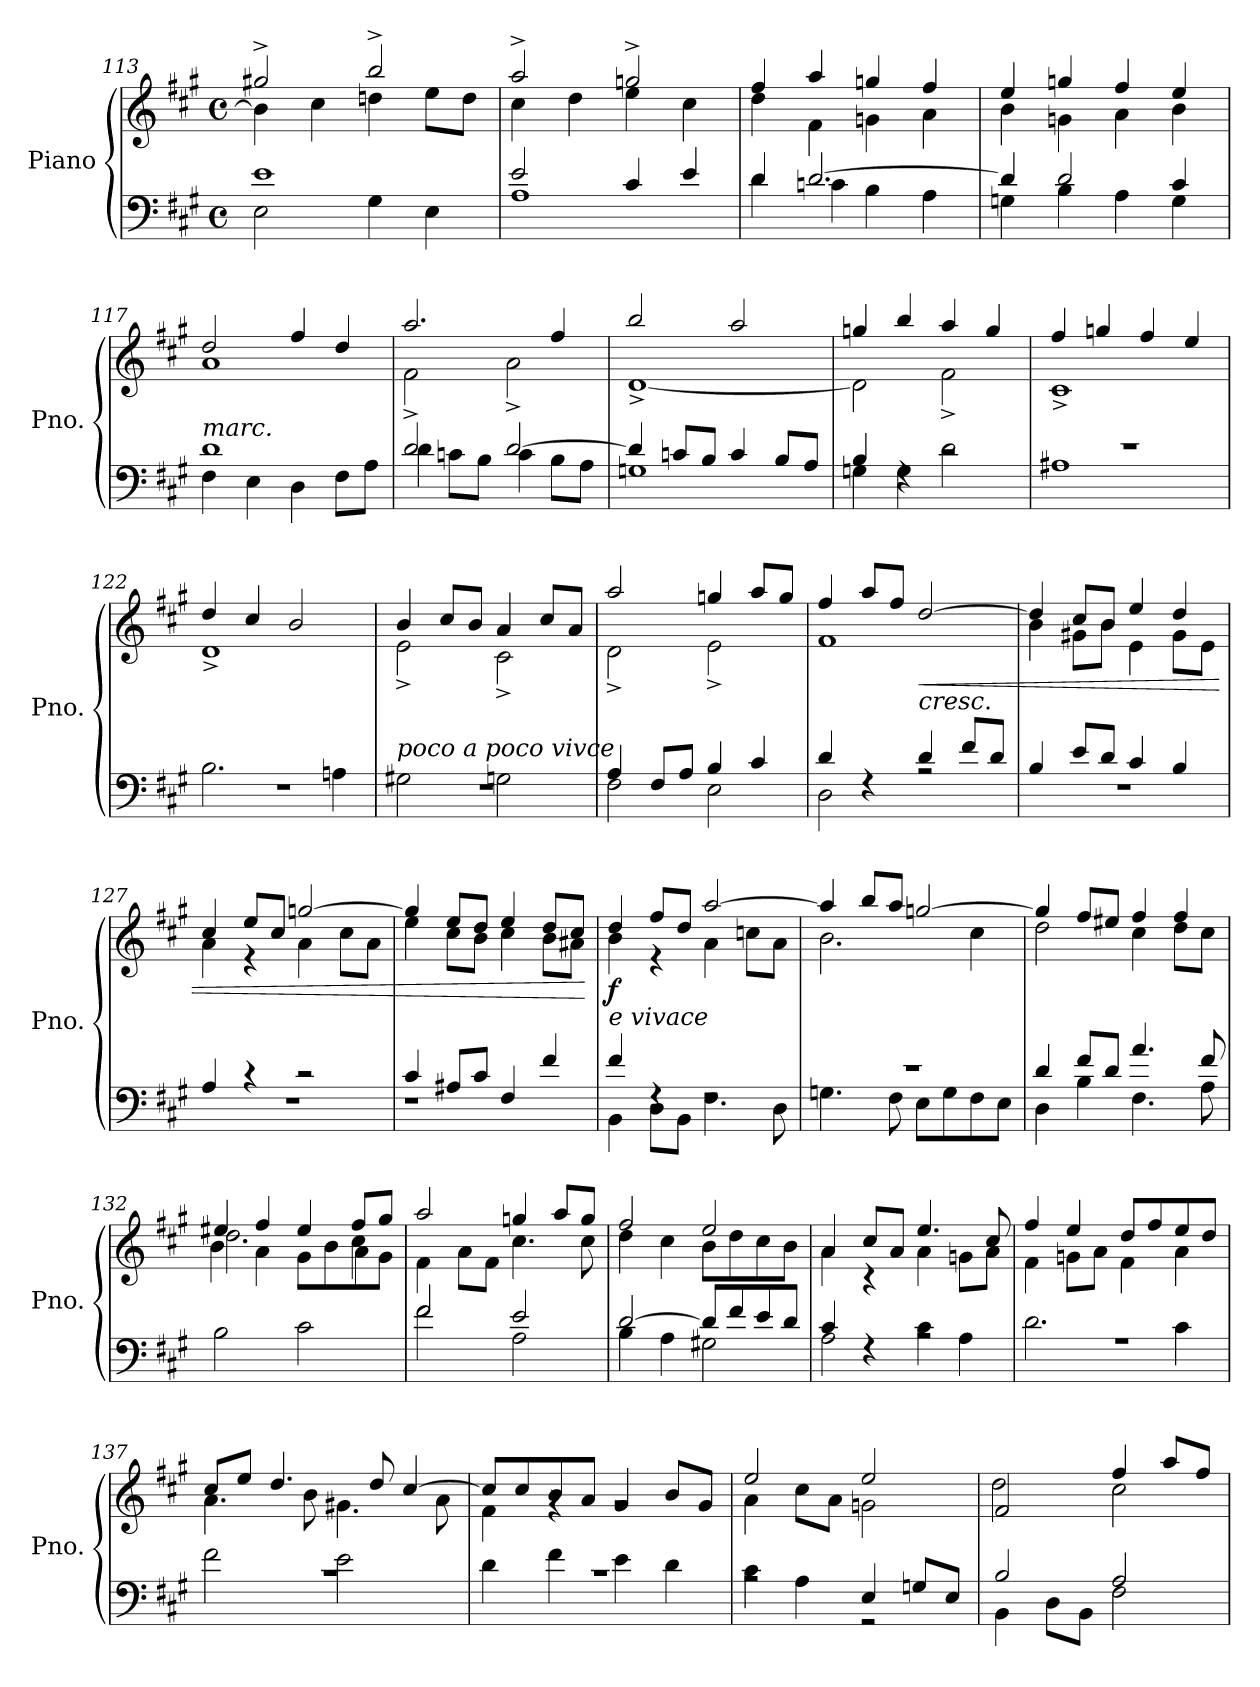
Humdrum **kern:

**kern	**kern	**dynam
*part1	*part1	*part1
*staff2	*staff1	*staff1/2
*I"Piano	*	*
*I'Pno.	*	*
!!LO:LB:g=z
*clefF4	*clefG2	*
*k[f#c#g#]	*k[f#c#g#]	*
*M4/4	*M4/4	*
*met(c)	*met(c)	*
=113	=113	=113
*^	*^	*
1e	2E\	2gg#X^/	4b\]	.
.	.	.	4cc#\	.
.	4G#\	2bb^/	4ddn\	.
.	4E\	.	8ee\L	.
.	.	.	8dd\J	.
=114	=114	=114	=114	=114
2e/	1A	2aa^/	4cc#\	.
.	.	.	4dd\	.
4c#/	.	2ggn^/	4ee\	.
4e/	.	.	4cc#\	.
=115	=115	=115	=115	=115
4d/	4d\	4ff#/	4dd\	.
[2.d/	4cn\	4aa/	4f#\	.
.	4B\	4ggn/	4gn\	.
.	4A\	4ff#/	4a\	.
=116	=116	=116	=116	=116
4d/]	4Gn\	4ee/	4b\	.
2d/	4B\	4ggn/	4gn\	.
.	4A\	4ff#/	4a\	.
4c#/	4G\	4ee/	4b\	.
=117	=117	=117	=117	=117
!LO:TX:a:i:t=marc.	!	!	!	!
1d	4F#\	2dd/	1a	.
.	4E\	.	.	.
.	4D\	4ff#/	.	.
.	8F#\L	4dd/	.	.
.	8A\J	.	.	.
=118	=118	=118	=118	=118
2d/	4d\	2.aa/	2f#^\	.
.	8cn\L	.	.	.
.	8B\J	.	.	.
[2d/	4c\	.	2a^\	.
.	8B\L	4ff#/	.	.
.	8A\J	.	.	.
=119	=119	=119	=119	=119
4d/]	1Gn	2bb/	[1d^	.
8cn/L	.	.	.	.
8B/J	.	.	.	.
4c/	.	2aa/	.	.
8B/L	.	.	.	.
8A/J	.	.	.	.
=120	=120	=120	=120	=120
4B/	4Gn\	4ggn/	2d\]	.
4rF	4G\	4bb/	.	.
2rc	2d\	4aa/	2f#^\	.
.	.	4gg/	.	.
=121	=121	=121	=121	=121
1r	1A#X	4ff#/	1c#^	.
.	.	4ggn/	.	.
.	.	4ff#/	.	.
.	.	4ee/	.	.
!!LO:LB:g=z	!!
=122	=122	=122	=122	=122
1rF	2.B\	4dd/	1d^	.
.	.	4cc#/	.	.
.	.	2b/	.	.
.	4An\	.	.	.
=123	=123	=123	=123	=123
*	*	*MM133	*	*
!LO:TX:a:i:t=poco a poco vivce	!	!	!	!
1rF	2G#X\	4b/	2e^\	.
.	.	8cc#/L	.	.
.	.	8b/J	.	.
.	2Gn\	4a/	2c#^\	.
.	.	8cc#/L	.	.
.	.	8a/J	.	.
=124	=124	=124	=124	=124
*	*	*MM135	*	*
4A/	2F#\	2aa/	2d^\	.
8F#/L	.	.	.	.
8A/J	.	.	.	.
4B/	2E\	4ggn/	2e^\	.
4c#/	.	8aa/L	.	.
.	.	8gg/J	.	.
=125	=125	=125	=125	=125
*	*	*MM138	*	*
4d/	2D\	4ff#/	1f#	.
4rF	.	8aa/L	.	.
.	.	8ff#/J	.	.
!LO:TX:a:i:t=cresc.	!	!	!	!
!	!	!	!	!LO:HP:b
4d/	2rA	[2dd/	.	<
8f#/L	.	.	.	.
8d/J	.	.	.	.
=126	=126	=126	=126	=126
*	*	*MM141	*	*
4B/	1rF	4dd/]	4b\	.
8e/L	.	8cc#/L	8g#X\L	.
8d/J	.	8b/J	8b\J	.
4c#/	.	4ee/	4e\	.
4B/	.	4dd/	8g#\L	.
.	.	.	8e\J	.
=127	=127	=127	=127	=127
*	*	*MM144	*	*
4A/	1rF	4cc#/	4a\	.
4r	.	8ee/L	4r	.
.	.	8cc#/J	.	.
2r	.	[2ggn/	4a\	.
.	.	.	8cc#\L	.
.	.	.	8a\J	.
=128	=128	=128	=128	=128
*	*	*MM147	*	*
4c#/	1rF	4gg/]	4ee\	.
8A#X/L	.	8ee/L	8cc#\L	.
8c#/J	.	8dd/J	8b\J	.
4F#/	.	4ee/	4cc#\	.
4f#/	.	8dd/L	8b\L	.
.	.	8cc#/J	8a#X\J	.
*v	*v	*	*	*
*	*v	*v	*
.	.	[
=129	=129	=129
*	*MM150	*
*^	*^	*
!LO:TX:a:i:t=e vivace	!	!	!	!
!	!	!	!	!LO:DY:b
4f#/	4BB\	4dd/	4b\	f
4rF	8D\L	8ff#/L	4r	.
.	8BB\J	8dd/J	.	.
2rF	4.F#\	[2aa/	4a\	.
.	.	.	8ccn\L	.
.	8D\	.	8a\J	.
!!LO:PB:g=z	!!
=130	=130	=130	=130	=130
1r	4.Gn\	4aa/]	2.b\	.
.	.	8bb/L	.	.
.	8F#\	8aa/J	.	.
.	8E\L	[2ggn/	.	.
.	8G\	.	.	.
.	8F#\	.	4cc#\	.
.	8E\J	.	.	.
=131	=131	=131	=131	=131
4d/	4D\	4gg/]	2dd\	.
8f#/L	4B\	8ff#/L	.	.
8d/J	.	8ee#X/J	.	.
4.a/	4.F#\	4ff#/	4cc#\	.
.	.	4ff#/	8dd\L	.
8f#/	8A\	.	8cc#\J	.
*v	*v	*	*	*
=132	=132	=132	=132
*	*	*^	*
2B\	4ee#X/	2.dd\	4b\	.
.	4ff#/	.	4a\	.
2c#\	4ee#/	.	8g#\L	.
.	.	.	8b\	.
.	8ff#/L	4cc#\	8a\	.
.	8gg#/J	.	8g#\J	.
*	*	*v	*v	*
=133	=133	=133	=133
*^	*	*	*
2f#/	2f#\	2aa/	4f#\	.
.	.	.	8a\L	.
.	.	.	8f#\J	.
2e/	2A\	4ggn/	4.cc#\	.
.	.	8aa/L	.	.
.	.	8gg/J	8cc#\	.
=134	=134	=134	=134	=134
[2d/	4B\	2ff#/	4dd\	.
.	4A\	.	4cc#\	.
8d/L]	2G#X\	2ee/	8b\L	.
8f#/	.	.	8dd\	.
8e/	.	.	8cc#\	.
8d/J	.	.	8b\J	.
=135	=135	=135	=135	=135
4c#/	2A\	4a/	4a\	.
4rF	.	8cc#/L	4r	.
.	.	8a/J	.	.
2rA	4c#\	4.ee/	4a\	.
.	4A\	.	8gn\L	.
.	.	8cc#/	8a\J	.
=136	=136	=136	=136	=136
1rA	2.d\	4ff#/	4f#\	.
.	.	4ee/	8gn\L	.
.	.	.	8a\J	.
.	.	8dd/L	4f#\	.
.	.	8ff#/	.	.
.	4c#\	8ee/	4a\	.
.	.	8dd/J	.	.
!!LO:LB:g=z	!!
=137	=137	=137	=137	=137
1rc	2f#\	8cc#/L	4.a\	.
.	.	8ee/J	.	.
.	.	4.dd/	.	.
.	.	.	8b\	.
.	2e\	.	4.g#X\	.
.	.	8dd/	.	.
.	.	[4cc#/	.	.
.	.	.	8a\	.
=138	=138	=138	=138	=138
1rc	4d\	8cc#/L]	4f#\	.
.	.	8cc#/	.	.
.	4f#\	8b/	4rg	.
.	.	8a/J	.	.
.	4e\	4g#/	2rg	.
.	4d\	8b/L	.	.
.	.	8g#/J	.	.
=139	=139	=139	=139	=139
2rA	4c#\	2ee/	4a\	.
.	4A\	.	8cc#\L	.
.	.	.	8a\J	.
4E/	2r	2ee/	2gn\	.
8Gn/L	.	.	.	.
8E/J	.	.	.	.
=140	=140	=140	=140	=140
2B/	4BB\	2f#/	2dd\	.
.	8D\L	.	.	.
.	8BB\J	.	.	.
2A/	2F#\	4ff#/	2cc#\	.
.	.	8aa/L	.	.
.	.	8ff#/J	.	.
*v	*v	*	*	*
*	*v	*v	*
=	=	=
*-	*-	*-
